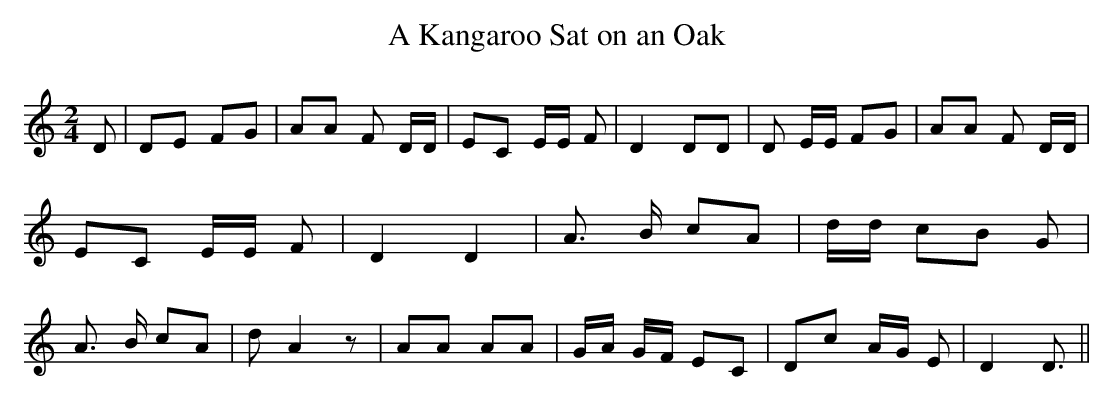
X:1
T:A Kangaroo Sat on an Oak
M:2/4
L:1/8
K:C
 D| DE FG| AA F D/2D/2| EC E/2E/2 F| D2 DD| D E/2E/2 FG| AA F D/2D/2|\
 EC E/2E/2 F| D2 D2| A3/2 B/2 cA| d/2d/2 cB G| A3/2 B/2 cA| d A2 z|\
 AA AA| G/2A/2 G/2F/2 EC| Dc A/2G/2 E| D2 D3/2||
